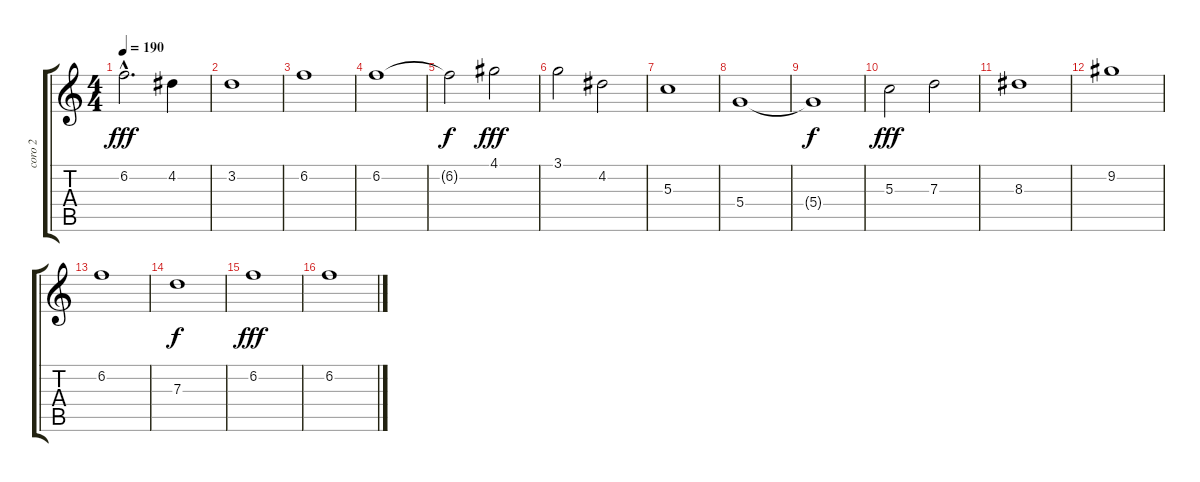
\track ("coro 2" "coro 2") {instrument choiraahs}
\staff {score tabs}
\tuning (E5 B4 G4 D4 A3 E3) {hide}
\ts (4 4)
\tempo 190
\clef g2
\ks c
6.2{hac}.2{d dy fff} 4.2.4 |
3.2.1 |
6.2.1 |
6.2.1 |
6.2{t}.2{dy f} 4.1.2{dy fff} |
3.1.2 4.2.2 |
5.3.1 |
5.4.1 |
5.4{t}.1{dy f} |
5.3.2{dy fff} 7.3.2 |
8.3.1 |
9.2.1 |
6.2.1 |
7.3.1{dy f} |
6.2.1{dy fff} |
6.2.1
